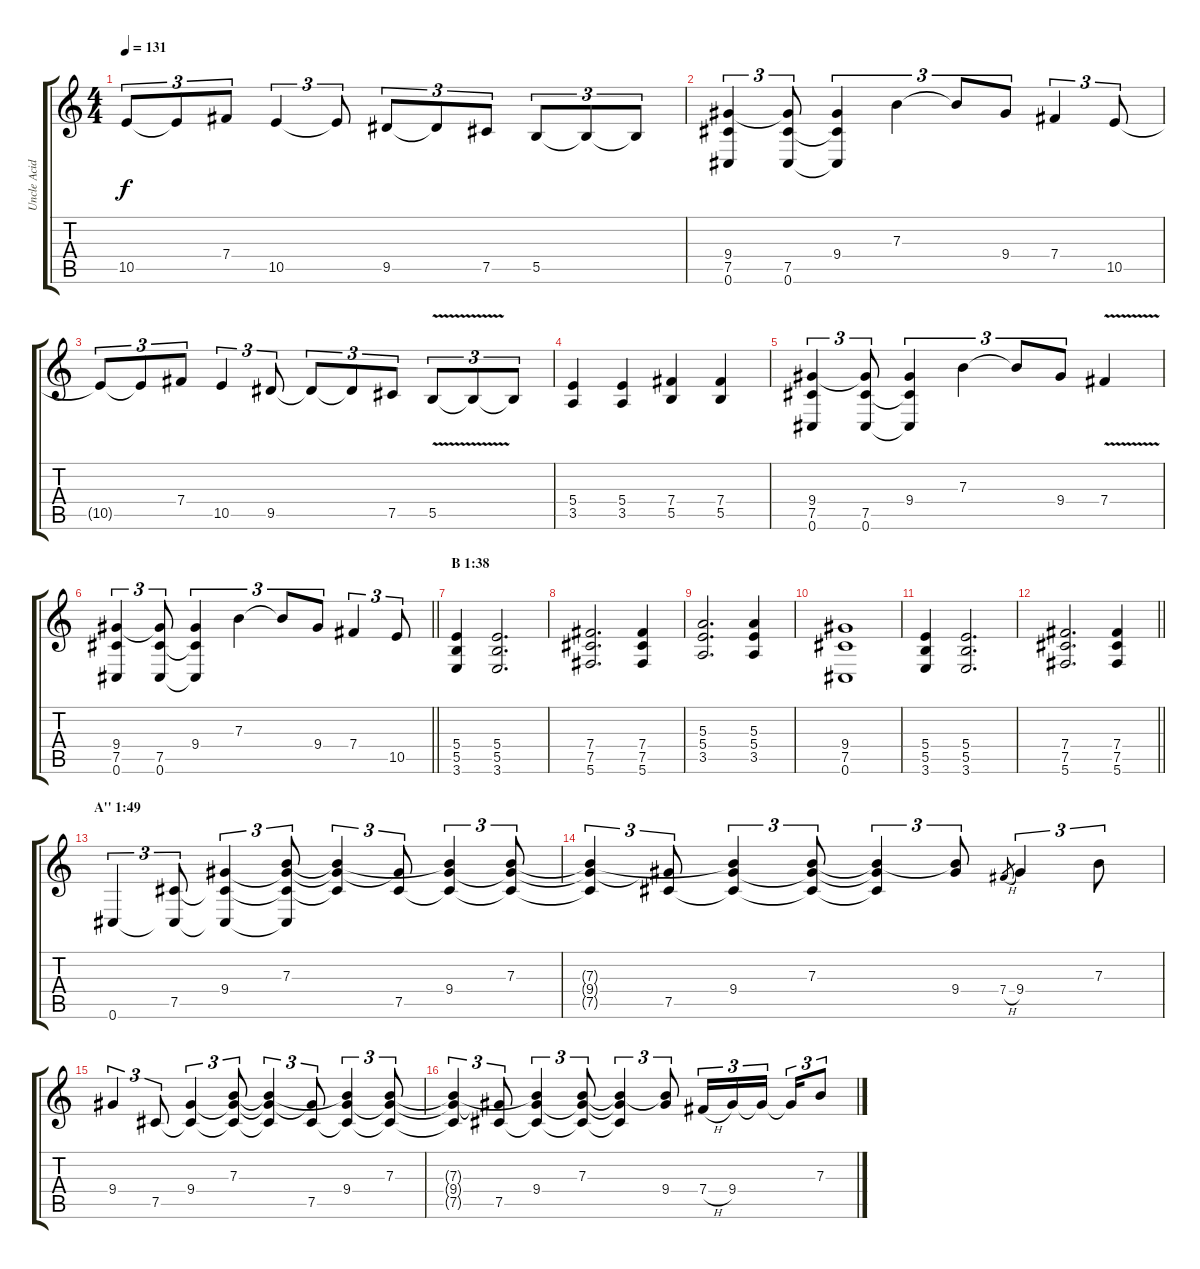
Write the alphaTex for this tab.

\track ("Uncle Acid (lead guitar)" "Uncle Acid") {instrument overdrivenguitar}
\staff {score tabs}
\tuning (Db4 Ab3 E3 B2 Gb2 Db2) {hide}
\ts (4 4)
\tempo 131
\clef g2
\ks c
10.5{t}.8{tu (3 2) dy f} 10.5{t}.8{tu (3 2)} 7.4.8{tu (3 2)} 10.5.4{tu (3 2)} 10.5{t}.8{tu (3 2)} 9.5.8{tu (3 2)} 9.5{t}.8{tu (3 2)} 7.5.8{tu (3 2)} 5.5.8{tu (3 2)} 5.5{t}.8{tu (3 2)} 5.5{t}.8{tu (3 2)} |
(9.4 7.5 0.6).4{tu (3 2)} (9.4{t} 7.5 0.6).8{tu (3 2)} (9.4 7.5{t} 0.6{t}).4{tu (3 2)} 7.3.4{tu (3 2)} 7.3{t}.8{tu (3 2)} 9.4.8{tu (3 2)} 7.4.4{tu (3 2)} 10.5.8{tu (3 2)} |
10.5{t}.8{tu (3 2)} 10.5{t}.8{tu (3 2)} 7.4.8{tu (3 2)} 10.5.4{tu (3 2)} 9.5.8{tu (3 2)} 9.5{t}.8{tu (3 2)} 9.5{t}.8{tu (3 2)} 7.5.8{tu (3 2)} 5.5{v}.8{tu (3 2)} 5.5{t}.8{tu (3 2)} 5.5{t}.8{tu (3 2)} |
(5.4 3.5).4 (5.4 3.5).4 (7.4 5.5).4 (7.4 5.5).4 |
(9.4 7.5 0.6).4{tu (3 2)} (9.4{t} 7.5 0.6).8{tu (3 2)} (9.4 7.5{t} 0.6{t}).4{tu (3 2)} 7.3.4{tu (3 2)} 7.3{t}.8{tu (3 2)} 9.4.8{tu (3 2)} 7.4{v}.4 |
\barLineRight lightlight
(9.4 7.5 0.6).4{tu (3 2)} (9.4{t} 7.5 0.6).8{tu (3 2)} (9.4 7.5{t} 0.6{t}).4{tu (3 2)} 7.3.4{tu (3 2)} 7.3{t}.8{tu (3 2)} 9.4.8{tu (3 2)} 7.4.4{tu (3 2)} 10.5.8{tu (3 2)} |
\section ("" "B 1:38")
(5.4 5.5 3.6).4 (5.4 5.5 3.6).2{d} |
(7.4 7.5 5.6).2{d} (7.4 7.5 5.6).4 |
(5.3 5.4 3.5).2{d} (5.3 5.4 3.5).4 |
(9.4 7.5 0.6).1 |
(5.4 5.5 3.6).4 (5.4 5.5 3.6).2{d} |
\barLineRight lightlight
(7.4 7.5 5.6).2{d} (7.4 7.5 5.6).4 |
\section ("" "A'' 1:49")
0.6.4{tu (3 2)} (7.5 0.6{t}).8{tu (3 2)} (9.4 7.5{t} 0.6{t}).4{tu (3 2)} (7.3 9.4{t} 7.5{t} 0.6{t}).8{tu (3 2)} (7.3{t} 9.4{t} 7.5{t}).4{tu (3 2)} (9.4{t} 7.5).8{tu (3 2)} (7.3{t} 9.4 7.5{t}).4{tu (3 2)} (7.3 9.4{t} 7.5{t}).8{tu (3 2)} |
(7.3{t} 9.4{t} 7.5{t}).4{tu (3 2)} (9.4{t} 7.5).8{tu (3 2)} (7.3{t} 9.4 7.5{t}).4{tu (3 2)} (7.3 9.4{t} 7.5{t}).8{tu (3 2)} (7.3{t} 9.4{t} 7.5{t}).4{tu (3 2)} (7.3{t} 9.4).8{tu (3 2)} 7.4{h}.8{gr} 9.4.4{tu (3 2)} 7.3.8{tu (3 2)} |
9.4.4{tu (3 2)} 7.5.8{tu (3 2)} (9.4 7.5{t}).4{tu (3 2)} (7.3 9.4{t} 7.5{t}).8{tu (3 2)} (7.3{t} 9.4{t} 7.5{t}).4{tu (3 2)} (9.4{t} 7.5).8{tu (3 2)} (7.3{t} 9.4 7.5{t}).4{tu (3 2)} (7.3 9.4{t} 7.5{t}).8{tu (3 2)} |
(7.3{t} 9.4{t} 7.5{t}).4{tu (3 2)} (9.4{t} 7.5).8{tu (3 2)} (7.3{t} 9.4 7.5{t}).4{tu (3 2)} (7.3 9.4{t} 7.5{t}).8{tu (3 2)} (7.3{t} 9.4{t} 7.5{t}).4{tu (3 2)} (7.3{t} 9.4).8{tu (3 2)} 7.4{h}.16{tu (3 2)} 9.4.16{tu (3 2)} 9.4{t}.16{tu (3 2) beam splitsecondary} 9.4{t}.16{tu (3 2)} 7.3.8{tu (3 2)}
